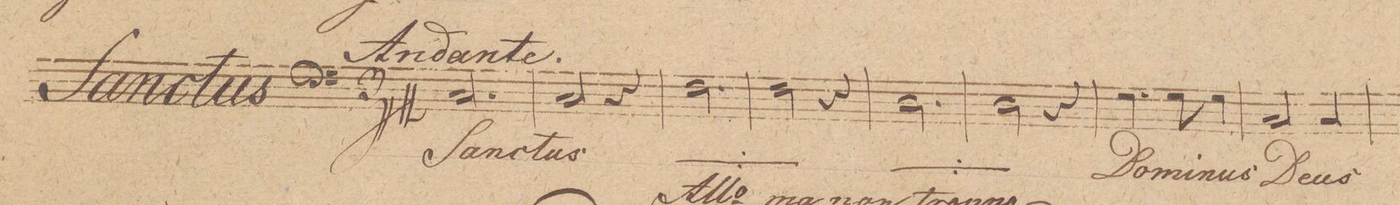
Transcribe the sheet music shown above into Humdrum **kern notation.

**kern	**text
*I"Baſso 2do	*
*clefF4	*
*k[]	*
*M3/4	*
2.C/	San-
=2	=2
2C/	-ctus
4r	.
=3	=3
*2\right	*ij
2.F\	San-
=4	=4
2F\	-ctus
4r	.
=5	=5
2.D\	San-
=6	=6
2D\	-ctus
*	*Xij
4r	.
=7	=7
4.G\	Do-
8G\	-mi-
4G\	-nus
=8	=8
2C/	De-
4C/	-us
=9	=9
*-	*-
